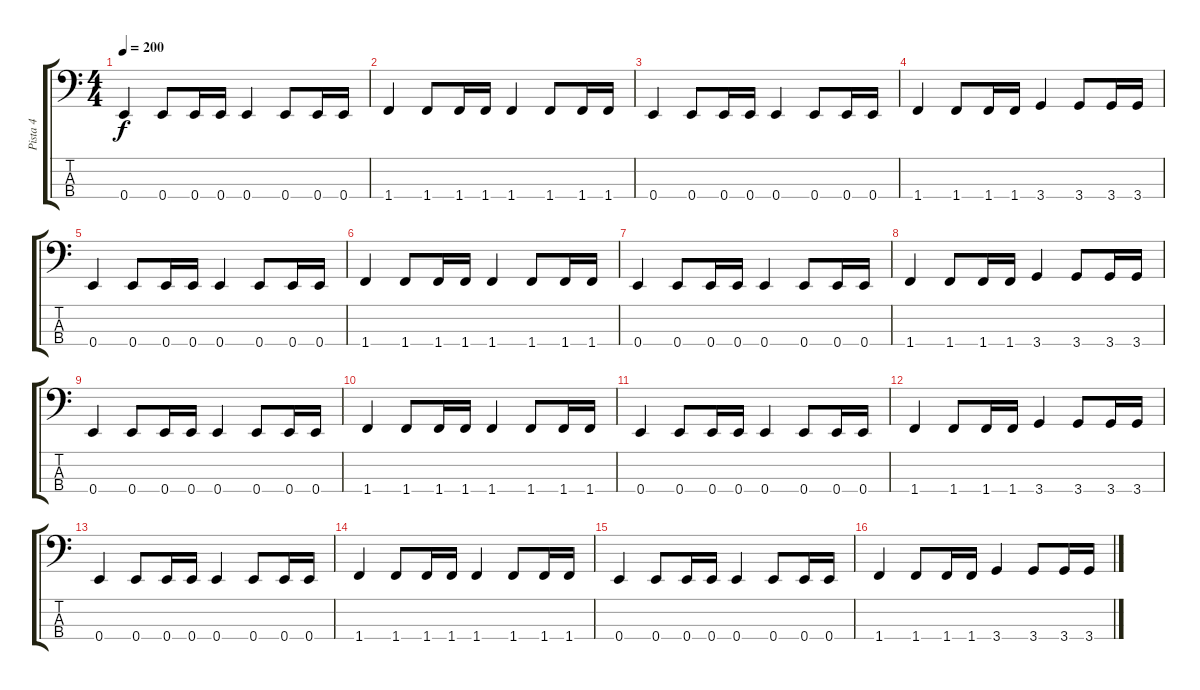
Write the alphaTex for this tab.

\track ("Pista 4" "Pista 4") {instrument electricbassfinger}
\staff {score tabs}
\tuning (G2 D2 A1 E1) {hide}
\ts (4 4)
\tempo 200
\clef f4
\ks c
0.4.4{dy f} 0.4.8 0.4.16 0.4.16 0.4.4 0.4.8 0.4.16 0.4.16 |
1.4.4 1.4.8 1.4.16 1.4.16 1.4.4 1.4.8 1.4.16 1.4.16 |
0.4.4 0.4.8 0.4.16 0.4.16 0.4.4 0.4.8 0.4.16 0.4.16 |
1.4.4 1.4.8 1.4.16 1.4.16 3.4.4 3.4.8 3.4.16 3.4.16 |
0.4.4 0.4.8 0.4.16 0.4.16 0.4.4 0.4.8 0.4.16 0.4.16 |
1.4.4 1.4.8 1.4.16 1.4.16 1.4.4 1.4.8 1.4.16 1.4.16 |
0.4.4 0.4.8 0.4.16 0.4.16 0.4.4 0.4.8 0.4.16 0.4.16 |
1.4.4 1.4.8 1.4.16 1.4.16 3.4.4 3.4.8 3.4.16 3.4.16 |
0.4.4 0.4.8 0.4.16 0.4.16 0.4.4 0.4.8 0.4.16 0.4.16 |
1.4.4 1.4.8 1.4.16 1.4.16 1.4.4 1.4.8 1.4.16 1.4.16 |
0.4.4 0.4.8 0.4.16 0.4.16 0.4.4 0.4.8 0.4.16 0.4.16 |
1.4.4 1.4.8 1.4.16 1.4.16 3.4.4 3.4.8 3.4.16 3.4.16 |
0.4.4 0.4.8 0.4.16 0.4.16 0.4.4 0.4.8 0.4.16 0.4.16 |
1.4.4 1.4.8 1.4.16 1.4.16 1.4.4 1.4.8 1.4.16 1.4.16 |
0.4.4 0.4.8 0.4.16 0.4.16 0.4.4 0.4.8 0.4.16 0.4.16 |
1.4.4 1.4.8 1.4.16 1.4.16 3.4.4 3.4.8 3.4.16 3.4.16
